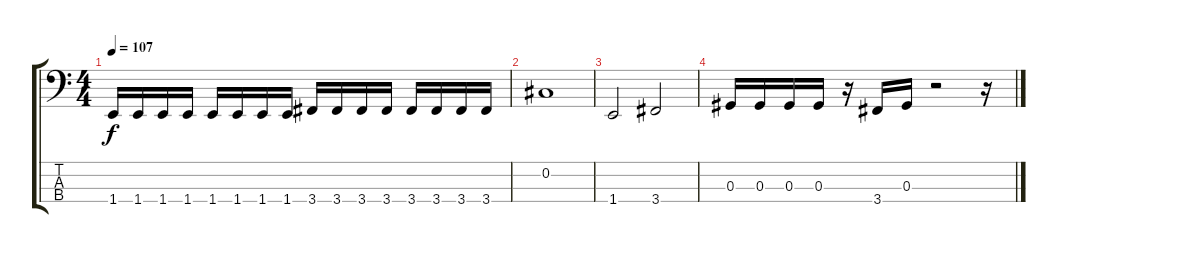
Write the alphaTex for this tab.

\track "" {instrument electricbasspick}
\staff {score tabs}
\tuning (Gb2 Db2 Ab1 Eb1) {hide}
\ts (4 4)
\tempo 107
\clef f4
\ks c
1.4.16{dy f} 1.4.16 1.4.16 1.4.16 1.4.16 1.4.16 1.4.16 1.4.16 3.4.16 3.4.16 3.4.16 3.4.16 3.4.16 3.4.16 3.4.16 3.4.16 |
0.2.1 |
1.4.2 3.4.2 |
0.3.16 0.3.16 0.3.16 0.3.16 r.16 3.4.16 0.3.16 r.2 r.16
